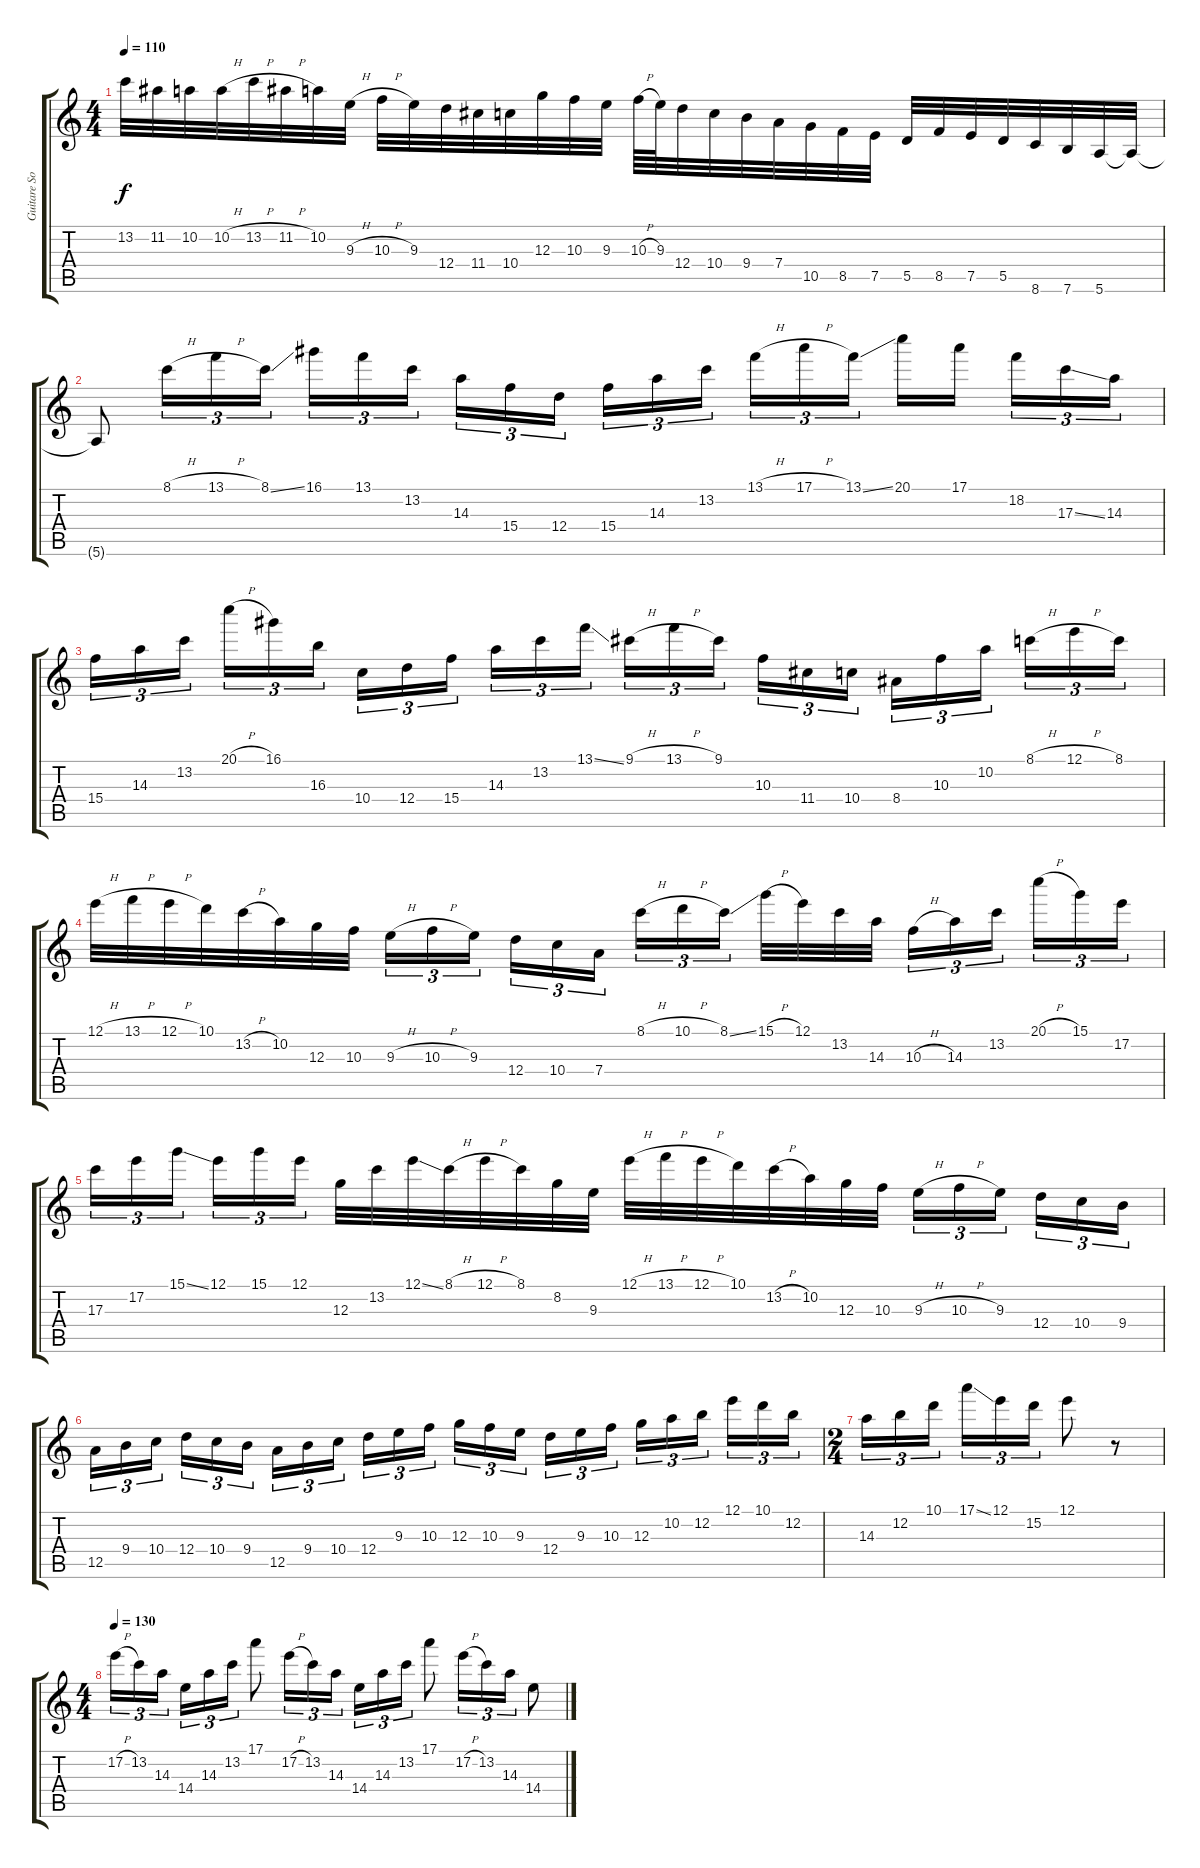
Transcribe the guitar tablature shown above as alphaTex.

\track ("Guitare Solo" "Guitare So") {instrument distortionguitar}
\staff {score tabs}
\tuning (E4 B3 G3 D3 A2 E2) {hide}
\ts (4 4)
\tempo 110
\clef g2
\ks c
13.2.32{dy f} 11.2.32 10.2.32 10.2{h}.32 13.2{h}.32 11.2{h}.32 10.2.32 9.3{h}.32 10.3{h}.32 9.3.32 12.4.32 11.4.32 10.4.32 12.3.32 10.3.32 9.3.32 10.3{h}.64 9.3.64 12.4.32 10.4.32 9.4.32 7.4.32 10.5.32 8.5.32 7.5.32 5.5.32 8.5.32 7.5.32 5.5.32 8.6.32 7.6.32 5.6.32 5.6{t}.32 |
5.6{t}.8 8.1{h}.16{tu (3 2)} 13.1{h}.16{tu (3 2)} 8.1{ss}.16{tu (3 2)} 16.1.16{tu (3 2)} 13.1.16{tu (3 2)} 13.2.16{tu (3 2)} 14.3.16{tu (3 2)} 15.4.16{tu (3 2)} 12.4.16{tu (3 2)} 15.4.16{tu (3 2)} 14.3.16{tu (3 2)} 13.2.16{tu (3 2)} 13.1{h}.16{tu (3 2)} 17.1{h}.16{tu (3 2)} 13.1{ss}.16{tu (3 2)} 20.1.16 17.1.16 18.2.16{tu (3 2)} 17.3{ss}.16{tu (3 2)} 14.3.16{tu (3 2)} |
15.4.16{tu (3 2)} 14.3.16{tu (3 2)} 13.2.16{tu (3 2)} 20.1{h}.16{tu (3 2)} 16.1.16{tu (3 2)} 16.3.16{tu (3 2)} 10.4.16{tu (3 2)} 12.4.16{tu (3 2)} 15.4.16{tu (3 2)} 14.3.16{tu (3 2)} 13.2.16{tu (3 2)} 13.1{ss}.16{tu (3 2)} 9.1{h}.16{tu (3 2)} 13.1{h}.16{tu (3 2)} 9.1.16{tu (3 2)} 10.3.16{tu (3 2)} 11.4.16{tu (3 2)} 10.4.16{tu (3 2)} 8.4.16{tu (3 2)} 10.3.16{tu (3 2)} 10.2.16{tu (3 2)} 8.1{h}.16{tu (3 2)} 12.1{h}.16{tu (3 2)} 8.1.16{tu (3 2)} |
12.1{h}.32 13.1{h}.32 12.1{h}.32 10.1.32 13.2{h}.32 10.2.32 12.3.32 10.3.32 9.3{h}.16{tu (3 2)} 10.3{h}.16{tu (3 2)} 9.3.16{tu (3 2)} 12.4.16{tu (3 2)} 10.4.16{tu (3 2)} 7.4.16{tu (3 2)} 8.1{h}.16{tu (3 2)} 10.1{h}.16{tu (3 2)} 8.1{ss}.16{tu (3 2)} 15.1{h}.32 12.1.32 13.2.32 14.3.32 10.3{h}.16{tu (3 2)} 14.3.16{tu (3 2)} 13.2.16{tu (3 2)} 20.1{h}.16{tu (3 2)} 15.1.16{tu (3 2)} 17.2.16{tu (3 2)} |
17.3.16{tu (3 2)} 17.2.16{tu (3 2)} 15.1{ss}.16{tu (3 2)} 12.1.16{tu (3 2)} 15.1.16{tu (3 2)} 12.1.16{tu (3 2)} 12.3.32 13.2.32 12.1{ss}.32 8.1{h}.32 12.1{h}.32 8.1.32 8.2.32 9.3.32 12.1{h}.32 13.1{h}.32 12.1{h}.32 10.1.32 13.2{h}.32 10.2.32 12.3.32 10.3.32 9.3{h}.16{tu (3 2)} 10.3{h}.16{tu (3 2)} 9.3.16{tu (3 2)} 12.4.16{tu (3 2)} 10.4.16{tu (3 2)} 9.4.16{tu (3 2)} |
12.5.16{tu (3 2)} 9.4.16{tu (3 2)} 10.4.16{tu (3 2)} 12.4.16{tu (3 2)} 10.4.16{tu (3 2)} 9.4.16{tu (3 2)} 12.5.16{tu (3 2)} 9.4.16{tu (3 2)} 10.4.16{tu (3 2)} 12.4.16{tu (3 2)} 9.3.16{tu (3 2)} 10.3.16{tu (3 2)} 12.3.16{tu (3 2)} 10.3.16{tu (3 2)} 9.3.16{tu (3 2)} 12.4.16{tu (3 2)} 9.3.16{tu (3 2)} 10.3.16{tu (3 2)} 12.3.16{tu (3 2)} 10.2.16{tu (3 2)} 12.2.16{tu (3 2)} 12.1.16{tu (3 2)} 10.1.16{tu (3 2)} 12.2.16{tu (3 2)} |
\ts (2 4)
14.3.16{tu (3 2)} 12.2.16{tu (3 2)} 10.1.16{tu (3 2)} 17.1{ss}.16{tu (3 2)} 12.1.16{tu (3 2)} 15.2.16{tu (3 2)} 12.1.8 r.8 |
\ts (4 4)
\tempo 130
17.2{h}.16{tu (3 2)} 13.2.16{tu (3 2)} 14.3.16{tu (3 2)} 14.4.16{tu (3 2)} 14.3.16{tu (3 2)} 13.2.16{tu (3 2)} 17.1.8 17.2{h}.16{tu (3 2)} 13.2.16{tu (3 2)} 14.3.16{tu (3 2)} 14.4.16{tu (3 2)} 14.3.16{tu (3 2)} 13.2.16{tu (3 2)} 17.1.8 17.2{h}.16{tu (3 2)} 13.2.16{tu (3 2)} 14.3.16{tu (3 2)} 14.4.8
